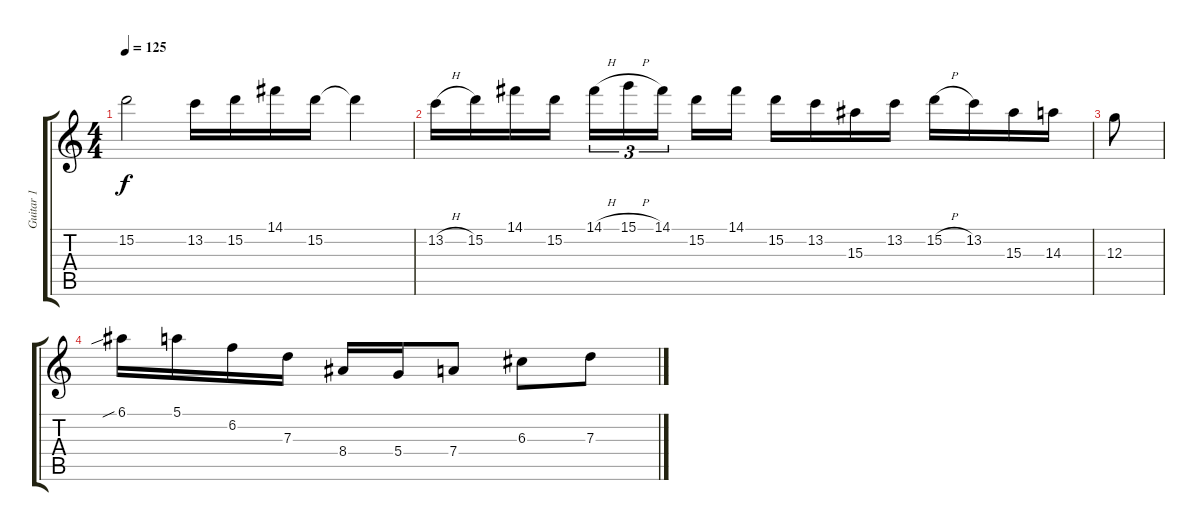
\track ("Guitar 1" "Guitar 1") {instrument distortionguitar}
\staff {score tabs}
\tuning (E4 B3 G3 D3 A2 D2) {hide}
\ts (4 4)
\tempo 125
\clef g2
\ks c
15.2{t}.2{dy f} 13.2.16 15.2.16 14.1.16 15.2.16 15.2{t}.4 |
13.2{h}.16 15.2.16 14.1.16 15.2.16 14.1{h}.16{tu (3 2)} 15.1{h}.16{tu (3 2)} 14.1.16{tu (3 2) beam splitsecondary} 15.2.16 14.1.16 15.2.16 13.2.16 15.3.16 13.2.16 15.2{h}.16 13.2.16 15.3.16 14.3.16 |
12.3.8 |
6.1{sib}.16 5.1.16 6.2.16 7.3.16 8.4.16 5.4.16 7.4.8 6.3.8 7.3.8
